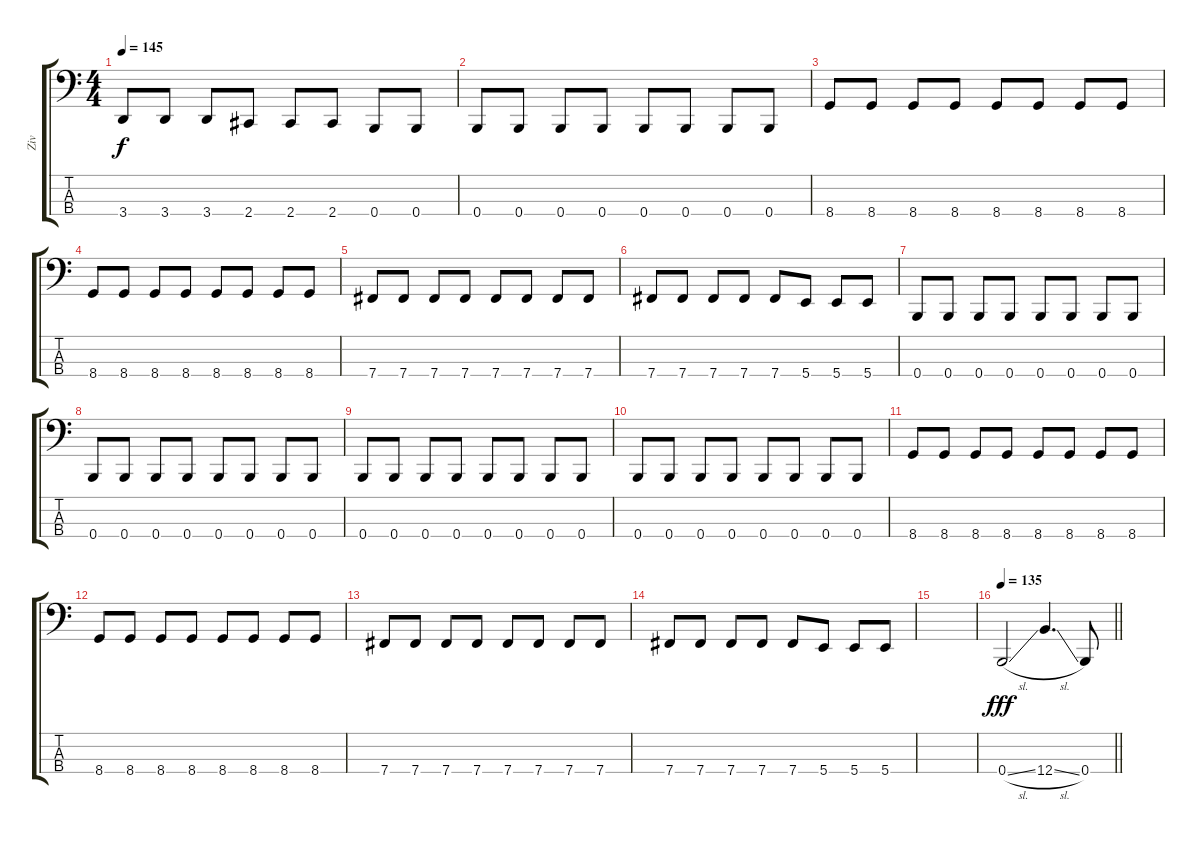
\track ("Ziv" "Ziv") {instrument electricbasspick}
\staff {score tabs}
\tuning (E2 B1 Gb1 B0) {hide}
\ts (4 4)
\tempo 145
\clef f4
\ks c
3.4.8{dy f} 3.4.8 3.4.8 2.4.8 2.4.8 2.4.8 0.4.8 0.4.8 |
0.4.8 0.4.8 0.4.8 0.4.8 0.4.8 0.4.8 0.4.8 0.4.8 |
8.4.8 8.4.8 8.4.8 8.4.8 8.4.8 8.4.8 8.4.8 8.4.8 |
8.4.8 8.4.8 8.4.8 8.4.8 8.4.8 8.4.8 8.4.8 8.4.8 |
7.4.8 7.4.8 7.4.8 7.4.8 7.4.8 7.4.8 7.4.8 7.4.8 |
7.4.8 7.4.8 7.4.8 7.4.8 7.4.8 5.4.8 5.4.8 5.4.8 |
0.4.8 0.4.8 0.4.8 0.4.8 0.4.8 0.4.8 0.4.8 0.4.8 |
0.4.8 0.4.8 0.4.8 0.4.8 0.4.8 0.4.8 0.4.8 0.4.8 |
0.4.8 0.4.8 0.4.8 0.4.8 0.4.8 0.4.8 0.4.8 0.4.8 |
0.4.8 0.4.8 0.4.8 0.4.8 0.4.8 0.4.8 0.4.8 0.4.8 |
8.4.8 8.4.8 8.4.8 8.4.8 8.4.8 8.4.8 8.4.8 8.4.8 |
8.4.8 8.4.8 8.4.8 8.4.8 8.4.8 8.4.8 8.4.8 8.4.8 |
7.4.8 7.4.8 7.4.8 7.4.8 7.4.8 7.4.8 7.4.8 7.4.8 |
7.4.8 7.4.8 7.4.8 7.4.8 7.4.8 5.4.8 5.4.8 5.4.8 |
|
\tempo 135
\barLineRight lightlight
0.4{sl}.2{dy fff} 12.4{sl}.4{d} 0.4.8
